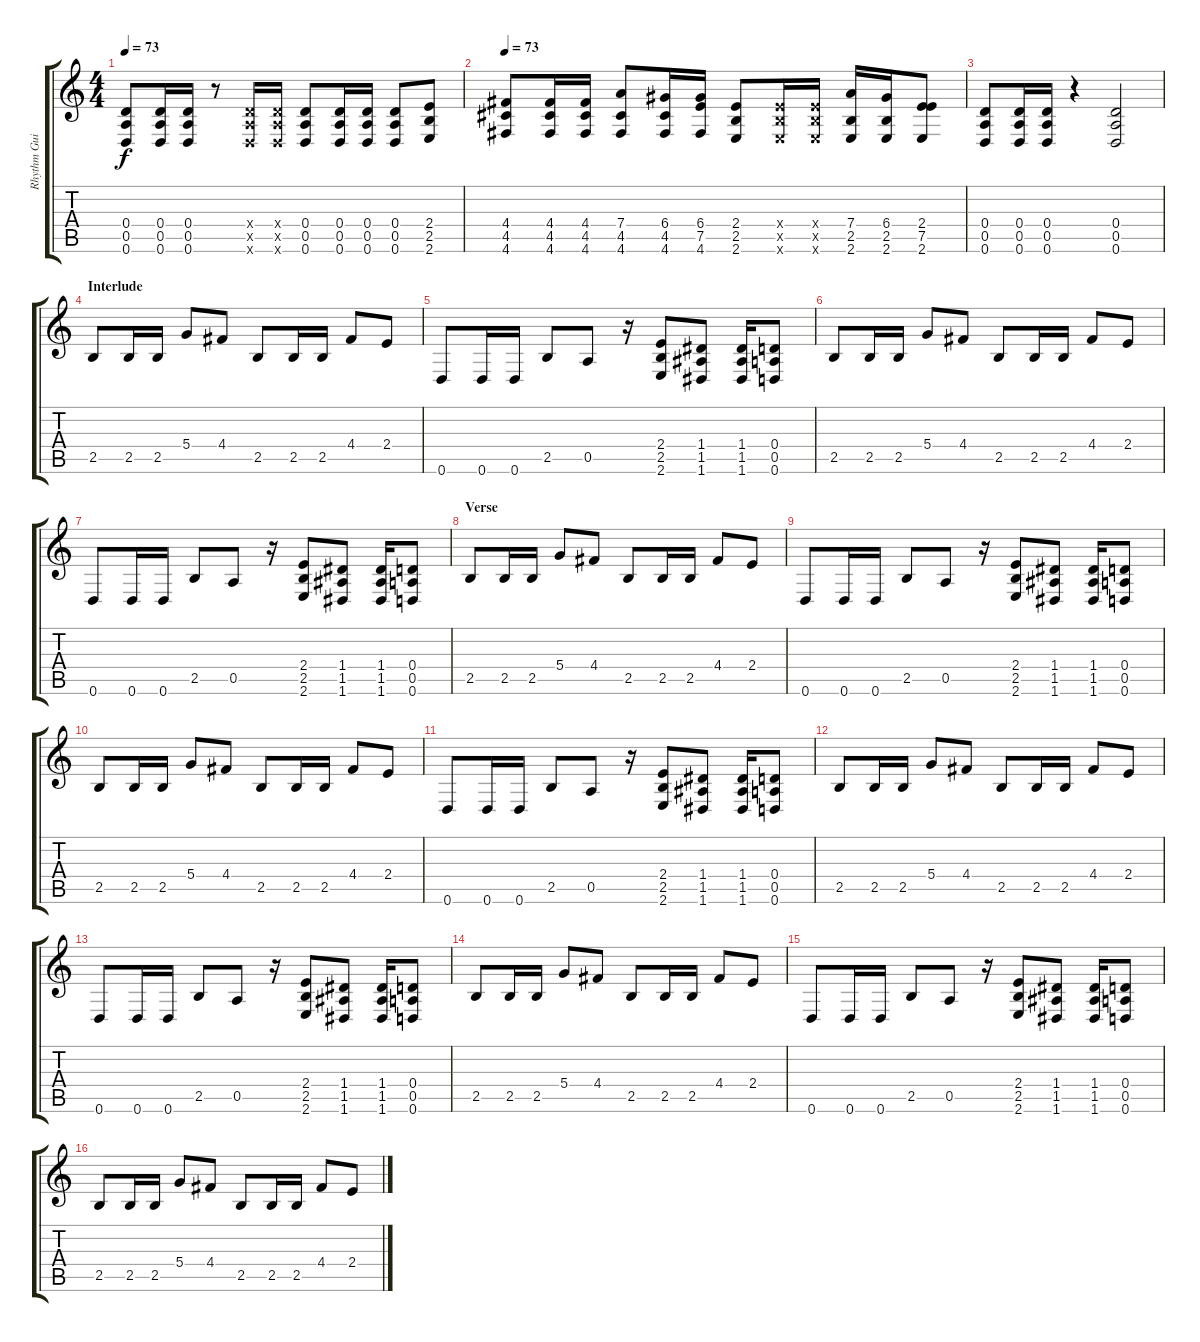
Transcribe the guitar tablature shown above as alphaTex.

\track ("Rhythm Guitar" "Rhythm Gui") {instrument overdrivenguitar}
\staff {score tabs}
\tuning (E4 B3 G3 D3 A2 D2) {hide}
\ts (4 4)
\tempo 73
\clef g2
\ks c
(0.4 0.5 0.6).8{dy f} (0.4 0.5 0.6).16 (0.4 0.5 0.6).16 r.8 (0.4{x} 0.5{x} 0.6{x}).16 (0.4{x} 0.5{x} 0.6{x}).16 (0.4 0.5 0.6).8 (0.4 0.5 0.6).16 (0.4 0.5 0.6).16 (0.4 0.5 0.6).8 (2.4 2.5 2.6).8 |
\tempo 73
(4.4 4.5 4.6).8 (4.4 4.5 4.6).16 (4.4 4.5 4.6).16 (7.4 4.5 4.6).8 (6.4 4.5 4.6).16 (6.4 7.5 4.6).16 (2.4 2.5 2.6).8 (2.4{x} 2.5{x} 2.6{x}).16 (2.4{x} 2.5{x} 2.6{x}).16 (7.4 2.5 2.6).16 (6.4 2.5 2.6).16 (2.4 7.5 2.6).8 |
(0.4 0.5 0.6).8 (0.4 0.5 0.6).16 (0.4 0.5 0.6).16 r.4 (0.4 0.5 0.6).2 |
\section ("" "Interlude")
2.5.8{balance 12} 2.5.16 2.5.16 5.4.8 4.4.8 2.5.8 2.5.16 2.5.16 4.4.8 2.4.8 |
0.6.8 0.6.16 0.6.16 2.5.8 0.5.8 r.16 (2.4 2.5 2.6).8 (1.4 1.5 1.6).8 (1.4 1.5 1.6).16 (0.4 0.5 0.6).8 |
2.5.8 2.5.16 2.5.16 5.4.8 4.4.8 2.5.8 2.5.16 2.5.16 4.4.8 2.4.8 |
0.6.8 0.6.16 0.6.16 2.5.8 0.5.8 r.16 (2.4 2.5 2.6).8 (1.4 1.5 1.6).8 (1.4 1.5 1.6).16 (0.4 0.5 0.6).8 |
\section ("" "Verse")
2.5.8 2.5.16 2.5.16 5.4.8 4.4.8 2.5.8 2.5.16 2.5.16 4.4.8 2.4.8 |
0.6.8 0.6.16 0.6.16 2.5.8 0.5.8 r.16 (2.4 2.5 2.6).8 (1.4 1.5 1.6).8 (1.4 1.5 1.6).16 (0.4 0.5 0.6).8 |
2.5.8 2.5.16 2.5.16 5.4.8 4.4.8 2.5.8 2.5.16 2.5.16 4.4.8 2.4.8 |
0.6.8 0.6.16 0.6.16 2.5.8 0.5.8 r.16 (2.4 2.5 2.6).8 (1.4 1.5 1.6).8 (1.4 1.5 1.6).16 (0.4 0.5 0.6).8 |
2.5.8 2.5.16 2.5.16 5.4.8 4.4.8 2.5.8 2.5.16 2.5.16 4.4.8 2.4.8 |
0.6.8 0.6.16 0.6.16 2.5.8 0.5.8 r.16 (2.4 2.5 2.6).8 (1.4 1.5 1.6).8 (1.4 1.5 1.6).16 (0.4 0.5 0.6).8 |
2.5.8 2.5.16 2.5.16 5.4.8 4.4.8 2.5.8 2.5.16 2.5.16 4.4.8 2.4.8 |
0.6.8 0.6.16 0.6.16 2.5.8 0.5.8 r.16 (2.4 2.5 2.6).8 (1.4 1.5 1.6).8 (1.4 1.5 1.6).16 (0.4 0.5 0.6).8 |
2.5.8 2.5.16 2.5.16 5.4.8 4.4.8 2.5.8 2.5.16 2.5.16 4.4.8 2.4.8
